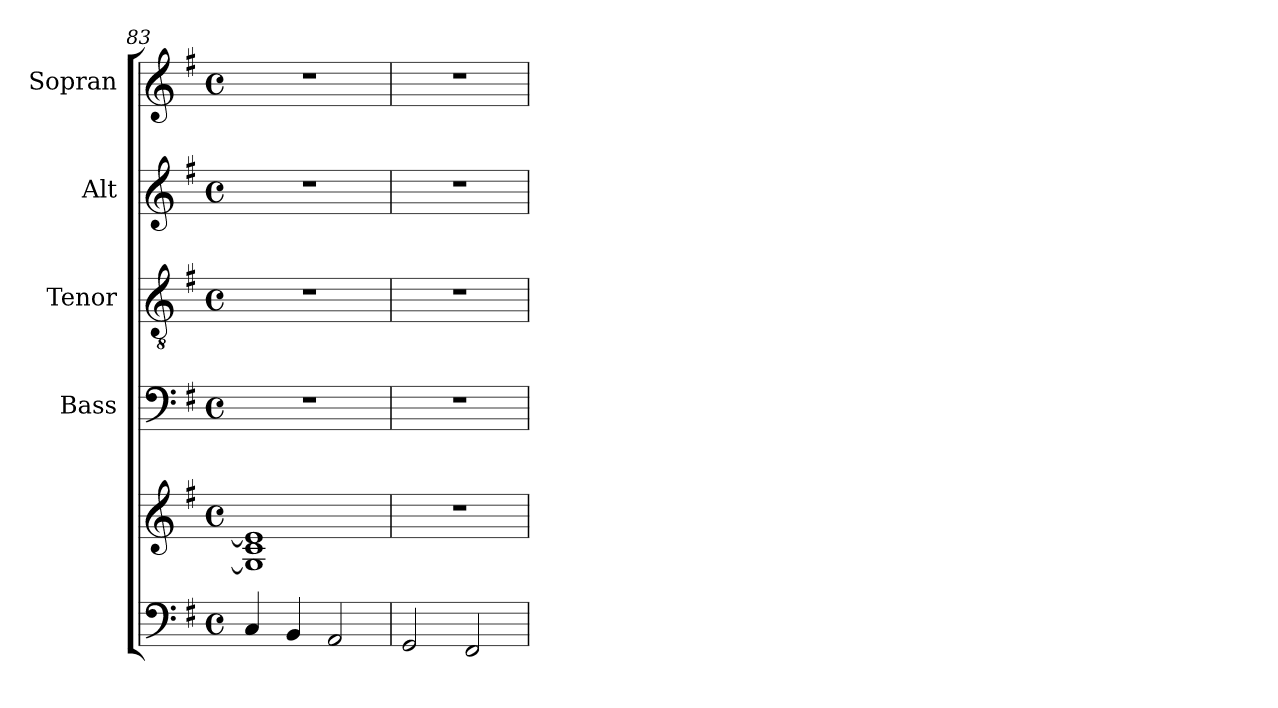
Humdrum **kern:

**kern	**kern	**kern	**kern	**kern	**kern
*part5	*part5	*part4	*part3	*part2	*part1
*staff6	*staff5	*staff4	*staff3	*staff2	*staff1
*	*	*I"Bass	*I"Tenor	*I"Alt	*I"Sopran
*	*	*I'B.	*I'T.	*I'A.	*I'S.
*clefF4	*clefG2	*clefF4	*clefGv2	*clefG2	*clefG2
*k[f#]	*k[f#]	*k[f#]	*k[f#]	*k[f#]	*k[f#]
*G:	*G:	*G:	*G:	*G:	*G:
*M4/4	*M4/4	*M4/4	*M4/4	*M4/4	*M4/4
*met(c)	*met(c)	*met(c)	*met(c)	*met(c)	*met(c)
=83	=83	=83	=83	=83	=83
4C/	1G] 1c 1e]	1r	1r	1r	1r
4BB/	.	.	.	.	.
2AA/	.	.	.	.	.
=84	=84	=84	=84	=84	=84
2GG/	1r	1r	1r	1r	1r
2FF#/	.	.	.	.	.
=	=	=	=	=	=
*-	*-	*-	*-	*-	*-
